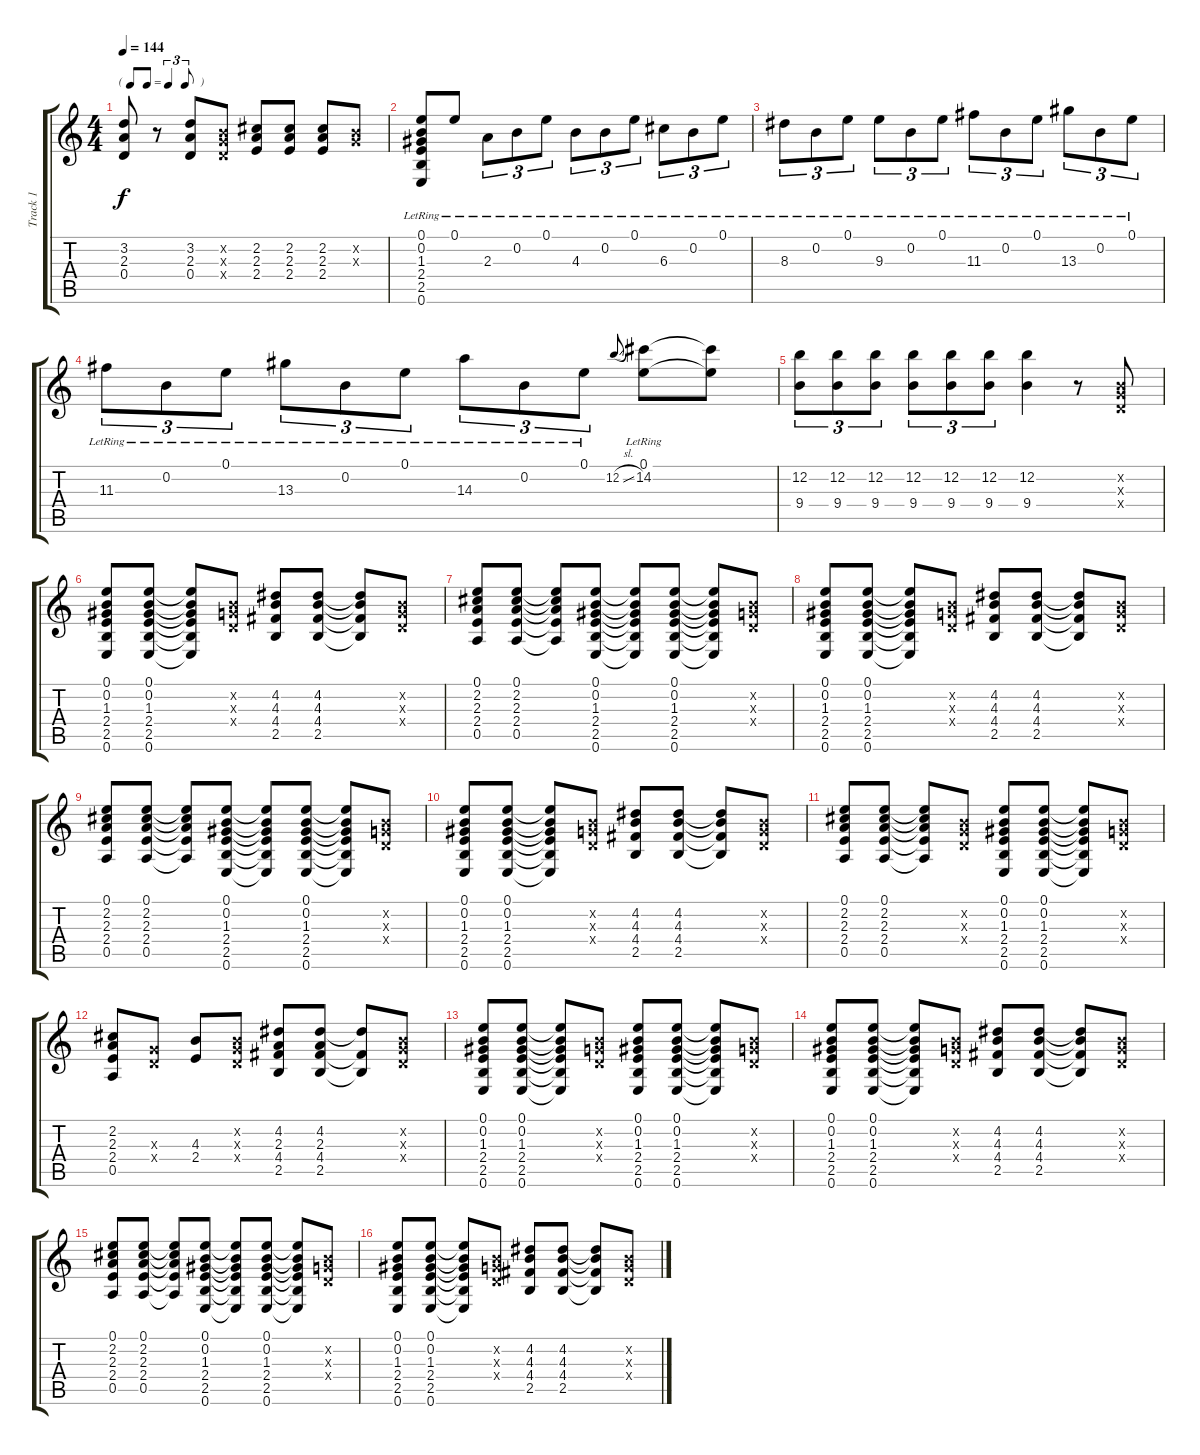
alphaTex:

\track ("Track 1" "Track 1") {instrument acousticguitarsteel}
\staff {score tabs}
\tuning (E4 B3 G3 D3 A2 E2) {hide}
\ts (4 4)
\tf triplet8th
\tempo 144
\clef g2
\ks c
(3.2 2.3 0.4).8{dy f} r.8 (3.2 2.3 0.4).8 (0.2{x} 0.3{x} 0.4{x}).8 (2.2 2.3 2.4).8 (2.2 2.3 2.4).8 (2.2 2.3 2.4).8 (0.2{x} 0.3{x}).8 |
(0.1{lr} 0.2{lr} 1.3{lr} 2.4 2.5 0.6{lr}).8 0.1{lr}.8 2.3{lr}.8{tu (3 2)} 0.2{lr}.8{tu (3 2)} 0.1{lr}.8{tu (3 2)} 4.3{lr}.8{tu (3 2)} 0.2{lr}.8{tu (3 2)} 0.1{lr}.8{tu (3 2)} 6.3{lr}.8{tu (3 2)} 0.2{lr}.8{tu (3 2)} 0.1{lr}.8{tu (3 2)} |
8.3{lr}.8{tu (3 2)} 0.2{lr}.8{tu (3 2)} 0.1{lr}.8{tu (3 2)} 9.3{lr}.8{tu (3 2)} 0.2{lr}.8{tu (3 2)} 0.1{lr}.8{tu (3 2)} 11.3{lr}.8{tu (3 2)} 0.2{lr}.8{tu (3 2)} 0.1{lr}.8{tu (3 2)} 13.3{lr}.8{tu (3 2)} 0.2{lr}.8{tu (3 2)} 0.1{lr}.8{tu (3 2)} |
11.3{lr}.8{tu (3 2)} 0.2{lr}.8{tu (3 2)} 0.1{lr}.8{tu (3 2)} 13.3{lr}.8{tu (3 2)} 0.2{lr}.8{tu (3 2)} 0.1{lr}.8{tu (3 2)} 14.3{lr}.8{tu (3 2)} 0.2{lr}.8{tu (3 2)} 0.1{lr}.8{tu (3 2)} 12.2{sl}.8{gr onbeat} (0.1{lr} 14.2{lr}).8 (0.1{t} 14.2{t}).8 |
(12.2 9.4).8{tu (3 2)} (12.2 9.4).8{tu (3 2)} (12.2 9.4).8{tu (3 2)} (12.2 9.4).8{tu (3 2)} (12.2 9.4).8{tu (3 2)} (12.2 9.4).8{tu (3 2)} (12.2 9.4).4 r.8 (0.2{x} 0.3{x} 0.4{x}).8 |
(0.1 0.2 1.3 2.4 2.5 0.6).8 (0.1 0.2 1.3 2.4 2.5 0.6).8 (0.1{t} 0.2{t} 1.3{t} 2.4{t} 2.5{t} 0.6{t}).8 (0.2{x} 0.3{x} 0.4{x}).8 (4.2 4.3 4.4 2.5).8 (4.2 4.3 4.4 2.5).8 (4.2{t} 4.3{t} 4.4{t} 2.5{t}).8 (0.2{x} 0.3{x} 0.4{x}).8 |
(0.1 2.2 2.3 2.4 0.5).8 (0.1 2.2 2.3 2.4 0.5).8 (0.1{t} 2.2{t} 2.3{t} 2.4{t} 0.5{t}).8 (0.1 0.2 1.3 2.4 2.5 0.6).8 (0.1{t} 0.2{t} 1.3{t} 2.4{t} 2.5{t} 0.6{t}).8 (0.1 0.2 1.3 2.4 2.5 0.6).8 (0.1{t} 0.2{t} 1.3{t} 2.4{t} 2.5{t} 0.6{t}).8 (0.2{x} 0.3{x} 0.4{x}).8 |
(0.1 0.2 1.3 2.4 2.5 0.6).8 (0.1 0.2 1.3 2.4 2.5 0.6).8 (0.1{t} 0.2{t} 1.3{t} 2.4{t} 2.5{t} 0.6{t}).8 (0.2{x} 0.3{x} 0.4{x}).8 (4.2 4.3 4.4 2.5).8 (4.2 4.3 4.4 2.5).8 (4.2{t} 4.3{t} 4.4{t} 2.5{t}).8 (0.2{x} 0.3{x} 0.4{x}).8 |
(0.1 2.2 2.3 2.4 0.5).8 (0.1 2.2 2.3 2.4 0.5).8 (0.1{t} 2.2{t} 2.3{t} 2.4{t} 0.5{t}).8 (0.1 0.2 1.3 2.4 2.5 0.6).8 (0.1{t} 0.2{t} 1.3{t} 2.4{t} 2.5{t} 0.6{t}).8 (0.1 0.2 1.3 2.4 2.5 0.6).8 (0.1{t} 0.2{t} 1.3{t} 2.4{t} 2.5{t} 0.6{t}).8 (0.2{x} 0.3{x} 0.4{x}).8 |
(0.1 0.2 1.3 2.4 2.5 0.6).8 (0.1 0.2 1.3 2.4 2.5 0.6).8 (0.1{t} 0.2{t} 1.3{t} 2.4{t} 2.5{t} 0.6{t}).8 (0.2{x} 0.3{x} 0.4{x}).8 (4.2 4.3 4.4 2.5).8 (4.2 4.3 4.4 2.5).8 (4.2{t} 4.3{t} 4.4{t} 2.5{t}).8 (0.2{x} 0.3{x} 0.4{x}).8 |
(0.1 2.2 2.3 2.4 0.5).8 (0.1 2.2 2.3 2.4 0.5).8 (0.1{t} 2.2{t} 2.3{t} 2.4{t} 0.5{t}).8 (0.2{x} 0.3{x} 0.4{x}).8 (0.1 0.2 1.3 2.4 2.5 0.6).8 (0.1 0.2 1.3 2.4 2.5 0.6).8 (0.1{t} 0.2{t} 1.3{t} 2.4{t} 2.5{t} 0.6{t}).8 (0.2{x} 0.3{x} 0.4{x}).8 |
(2.2 2.3 2.4 0.5).8 (0.3{x} 0.4{x}).8 (4.3 2.4).8 (0.2{x} 0.3{x} 0.4{x}).8 (4.2 2.3 4.4 2.5).8 (4.2 2.3 4.4 2.5).8 (4.2{t} 4.4{t} 2.5{t}).8 (0.2{x} 0.3{x} 0.4{x}).8 |
(0.1 0.2 1.3 2.4 2.5 0.6).8 (0.1 0.2 1.3 2.4 2.5 0.6).8 (0.1{t} 0.2{t} 1.3{t} 2.4{t} 2.5{t} 0.6{t}).8 (0.2{x} 0.3{x} 0.4{x}).8 (0.1 0.2 1.3 2.4 2.5 0.6).8 (0.1 0.2 1.3 2.4 2.5 0.6).8 (0.1{t} 0.2{t} 1.3{t} 2.4{t} 2.5{t} 0.6{t}).8 (0.2{x} 0.3{x} 0.4{x}).8 |
(0.1 0.2 1.3 2.4 2.5 0.6).8 (0.1 0.2 1.3 2.4 2.5 0.6).8 (0.1{t} 0.2{t} 1.3{t} 2.4{t} 2.5{t} 0.6{t}).8 (0.2{x} 0.3{x} 0.4{x}).8 (4.2 4.3 4.4 2.5).8 (4.2 4.3 4.4 2.5).8 (4.2{t} 4.3{t} 4.4{t} 2.5{t}).8 (0.2{x} 0.3{x} 0.4{x}).8 |
(0.1 2.2 2.3 2.4 0.5).8 (0.1 2.2 2.3 2.4 0.5).8 (0.1{t} 2.2{t} 2.3{t} 2.4{t} 0.5{t}).8 (0.1 0.2 1.3 2.4 2.5 0.6).8 (0.1{t} 0.2{t} 1.3{t} 2.4{t} 2.5{t} 0.6{t}).8 (0.1 0.2 1.3 2.4 2.5 0.6).8 (0.1{t} 0.2{t} 1.3{t} 2.4{t} 2.5{t} 0.6{t}).8 (0.2{x} 0.3{x} 0.4{x}).8 |
(0.1 0.2 1.3 2.4 2.5 0.6).8 (0.1 0.2 1.3 2.4 2.5 0.6).8 (0.1{t} 0.2{t} 1.3{t} 2.4{t} 2.5{t} 0.6{t}).8 (0.2{x} 0.3{x} 0.4{x}).8 (4.2 4.3 4.4 2.5).8 (4.2 4.3 4.4 2.5).8 (4.2{t} 4.3{t} 4.4{t} 2.5{t}).8 (0.2{x} 0.3{x} 0.4{x}).8
